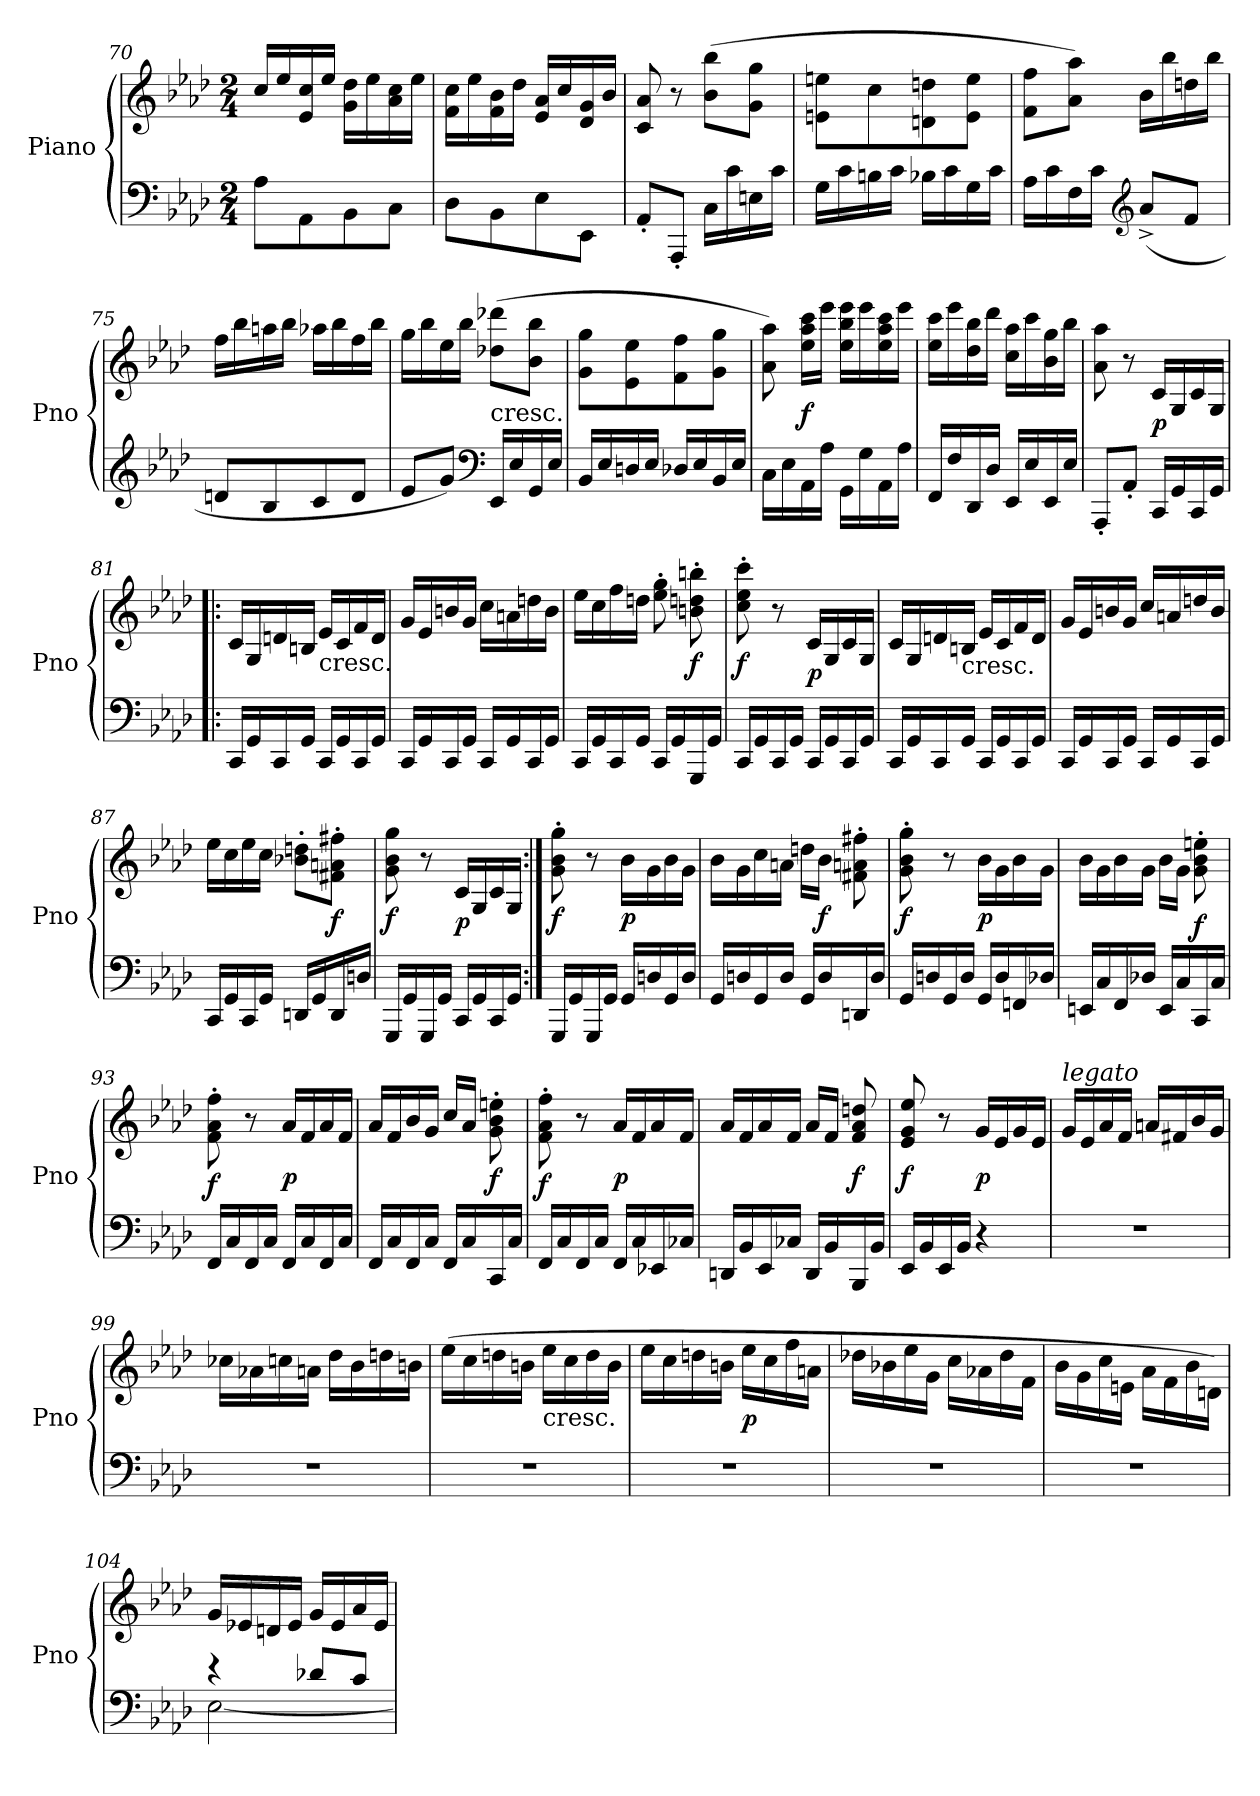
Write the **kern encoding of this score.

**kern	**kern	**dynam
*part1	*part1	*part1
*staff2	*staff1	*staff1/2
*I"Piano	*	*
*I'Pno	*	*
*clefF4	*clefG2	*
*k[b-e-a-d-]	*k[b-e-a-d-]	*
*A-:	*A-:	*
*M2/4	*M2/4	*
=70	=70	=70
8A-\L	16ccLL	.
.	16ee-	.
8AA-\	16e- 16cc	.
.	16ee-JJ	.
8BB-\	16g 16dd-LL	.
.	16ee-	.
8C\J	16a- 16cc	.
.	16ee-JJ	.
=71	=71	=71
8D-\L	16f 16ccLL	.
.	16ee-	.
8BB-\	16f 16b-	.
.	16dd-JJ	.
8E-\	16e- 16a-LL	.
.	16cc	.
8EE-\J	16d- 16g	.
.	16b-JJ	.
=72	=72	=72
8AA-'L	8c 8a-	.
8AAA-'J	8r	.
16CLL	(8b- 8bb-L	.
16c	.	.
16En	8g 8ggJ	.
16cJJ	.	.
=73	=73	=73
16GLL	8en\ 8een\L	.
16c	.	.
16Bn	8cc\	.
16cJJ	.	.
16B-XLL	8dn\ 8ddn\	.
16c	.	.
16G	8e\ 8ee\J	.
16cJJ	.	.
=74	=74	=74
16A-LL	8f 8ffL	.
16c	.	.
16F	8a- 8aa-J)	.
16cJJ	.	.
*clefG2	*	*
(8a-^L	16b-LL	.
.	16bb-	.
8fJ	16ddn	.
.	16bb-JJ	.
=75	=75	=75
8dnL	16ffLL	.
.	16bb-	.
8B-	16aan	.
.	16bb-JJ	.
8c	16aa-XLL	.
.	16bb-	.
8dJ	16ff	.
.	16bb-JJ	.
=76	=76	=76
8e-L	16ggLL	.
.	16bb-	.
8gJ)	16ee-	.
.	16bb-JJ	.
*clefF4	*	*
!	!LO:TX:c:t=cresc.	!
16EE-LL	(8dd-X 8ddd-XL	.
16E-	.	.
16GG	8b- 8bb-J	.
16E-JJ	.	.
=77	=77	=77
16BB-LL	8g 8ggL	.
16E-	.	.
16Dn	8e- 8ee-	.
16E-JJ	.	.
16D-XLL	8f 8ff	.
16E-	.	.
16BB-	8g 8ggJ	.
16E-JJ	.	.
=78	=78	=78
16CLL	8a- 8aa-)	.
16E-	.	.
16AA-	16ee- 16aa- 16cccLL	f
16A-JJ	16eee-JJ	.
16GGLL	16ee- 16bb- 16eee-LL	.
16G	16eee-	.
16AA-	16ee- 16aa- 16ccc	.
16A-JJ	16eee-JJ	.
=79	=79	=79
16FFLL	16ee- 16cccLL	.
16F	16eee-	.
16DD-	16dd- 16bb-	.
16D-JJ	16ddd-JJ	.
16EE-LL	16cc 16aa-LL	.
16E-	16ccc	.
16EE-	16b- 16gg	.
16E-JJ	16bb-JJ	.
=80	=80	=80
8AAA-'L	8a- 8aa-	.
8AA-'J	8r	.
16CCLL	16cLL	p
16GG	16G	.
16CC	16c	.
16GGJJ	16GJJ	.
=81!|:	=81!|:	=81!|:
16CCLL	16cLL	.
16GG	16G	.
16CC	16dn	.
16GGJJ	16BnJJ	.
!	!LO:TX:c:t=cresc.	!
16CCLL	16e-LL	.
16GG	16c	.
16CC	16f	.
16GGJJ	16dJJ	.
=82	=82	=82
16CCLL	16gLL	.
16GG	16e-	.
16CC	16bn	.
16GGJJ	16gJJ	.
16CCLL	16ccLL	.
16GG	16an	.
16CC	16ddn	.
16GGJJ	16bJJ	.
=83	=83	=83
16CCLL	16ee-LL	.
16GG	16cc	.
16CC	16ff	.
16GGJJ	16ddnJJ	.
16CCLL	8ee-' 8gg'	.
16GG	.	.
16GGG	8bn' 8ddn' 8bbn'	f
16GGJJ	.	.
=84	=84	=84
16CCLL	8cc' 8ee-' 8ccc'	f
16GG	.	.
16CC	8r	.
16GGJJ	.	.
16CCLL	16cLL	p
16GG	16G	.
16CC	16c	.
16GGJJ	16GJJ	.
=85	=85	=85
16CCLL	16cLL	.
16GG	16G	.
16CC	16dn	.
!	!LO:TX:c:t=cresc.	!
16GGJJ	16BnJJ	.
16CCLL	16e-LL	.
16GG	16c	.
16CC	16f	.
16GGJJ	16dJJ	.
=86	=86	=86
16CCLL	16gLL	.
16GG	16e-	.
16CC	16bn	.
16GGJJ	16gJJ	.
16CCLL	16cc/LL	.
16GG	16an/	.
16CC	16ddn/	.
16GGJJ	16b/JJ	.
=87	=87	=87
16CCLL	16ee-LL	.
16GG	16cc	.
16CC	16ee-	.
16GGJJ	16ccJJ	.
16DDnLL	8b-X' 8ddn'L	.
16GG	.	.
16DD	8f#X' 8an' 8ff#X'J	f
16DnJJ	.	.
=88	=88	=88
16GGGLL	8g 8b- 8gg	f
16GG	.	.
16GGG	8r	.
16GGJJ	.	.
16CCLL	16cLL	p
16GG	16G	.
16CC	16c	.
16GGJJ	16GJJ	.
=89:|!	=89:|!	=89:|!
16GGGLL	8g' 8b-' 8gg'	f
16GG	.	.
16GGG	8r	.
16GGJJ	.	.
16GGLL	16b-\LL	p
16Dn	16g\	.
16GG	16b-\	.
16DJJ	16g\JJ	.
=90	=90	=90
16GGLL	16b-\LL	.
16Dn	16g\	.
16GG	16cc\	.
16DJJ	16an\JJ	.
16GGLL	16ddnLL	.
16D	16b-JJ	f
16DDn	8f#X' 8an' 8ff#X'	.
16DJJ	.	.
=91	=91	=91
16GGLL	8g' 8b-' 8gg'	f
16Dn	.	.
16GG	8r	.
16DJJ	.	.
16GGLL	16b-\LL	p
16D	16g\	.
16FFn	16b-\	.
16D-XJJ	16g\JJ	.
=92	=92	=92
16EEnLL	16b-\LL	.
16C	16g\	.
16FF	16b-\	.
16D-XJJ	16g\JJ	.
16EELL	16b-\LL	.
16C	16g\JJ	.
16CC	8g' 8b-' 8een'	f
16CJJ	.	.
=93	=93	=93
16FFLL	8f' 8a-' 8ff'	f
16C	.	.
16FF	8r	.
16CJJ	.	.
16FFLL	16a-LL	p
16C	16f	.
16FF	16a-	.
16CJJ	16fJJ	.
=94	=94	=94
16FFLL	16a-LL	.
16C	16f	.
16FF	16b-	.
16CJJ	16gJJ	.
16FFLL	16cc/LL	.
16C	16a-/JJ	.
16CC	8g' 8b-' 8een'	f
16CJJ	.	.
=95	=95	=95
16FFLL	8f' 8a-' 8ff'	f
16C	.	.
16FF	8r	.
16CJJ	.	.
16FFLL	16a-LL	p
16C	16f	.
16EE-X	16a-	.
16C-XJJ	16fJJ	.
=96	=96	=96
16DDnLL	16a-LL	.
16BB-	16f	.
16EE-	16a-	.
16C-XJJ	16fJJ	.
16DDLL	16a-LL	.
16BB-	16fJJ	.
16BBB-	8f 8a- 8ddn	f
16BB-JJ	.	.
=97	=97	=97
16EE-LL	8e- 8g 8ee-	f
16BB-	.	.
16EE-	8r	.
16BB-JJ	.	.
4r	16gLL	p
.	16e-	.
.	16g	.
.	16e-JJ	.
=98	=98	=98
!	!LO:TX:a:i:t=legato	!
2r	16gLL	.
.	16e-	.
.	16a-	.
.	16fJJ	.
.	16anLL	.
.	16f#X	.
.	16b-	.
.	16gJJ	.
=99	=99	=99
2r	16cc-XLL	.
.	16a-X	.
.	16ccn	.
.	16anJJ	.
.	16dd-LL	.
.	16b-	.
.	16ddn	.
.	16bnJJ	.
=100	=100	=100
2r	(16ee-LL	.
.	16cc	.
.	16ddn	.
.	16bnJJ	.
!	!LO:TX:c:t=cresc.	!
.	16ee-LL	.
.	16cc	.
.	16dd	.
.	16bJJ	.
=101	=101	=101
2r	16ee-LL	.
.	16cc	.
.	16ddn	.
.	16bnJJ	.
.	16ee-LL	p
.	16cc	.
.	16ff	.
.	16anJJ	.
=102	=102	=102
2r	16dd-XLL	.
.	16b-X	.
.	16ee-	.
.	16gJJ	.
.	16cc\LL	.
.	16a-X\	.
.	16dd-\	.
.	16f\JJ	.
=103	=103	=103
2r	16b-\LL	.
.	16g\	.
.	16cc\	.
.	16en\JJ	.
.	16a-\LL	.
.	16f\	.
.	16b-\	.
.	16dn\JJ)	.
=104	=104	=104
*^	*	*
4r	[2E-	16gLL	.
.	.	16e-X	.
.	.	16dn	.
.	.	16e-JJ	.
8d-XL	.	16gLL	.
.	.	16e-	.
8cJ	.	16a-	.
.	.	16e-JJ	.
*v	*v	*	*
=	=	=
*-	*-	*-
